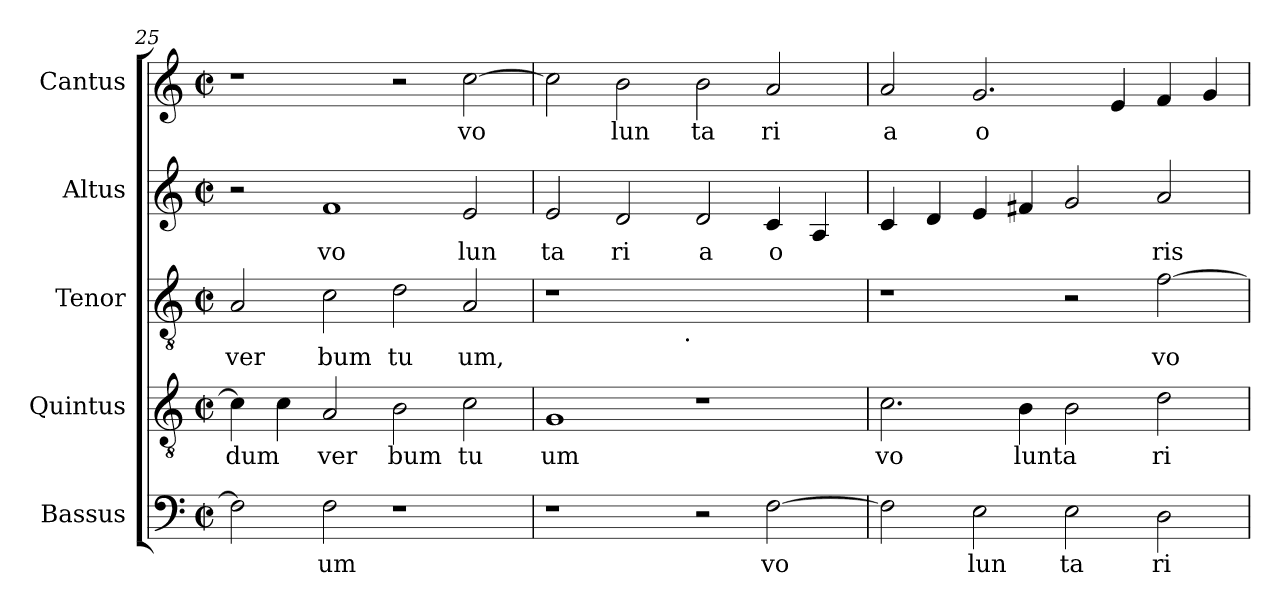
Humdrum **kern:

**kern	**text	**kern	**text	**kern	**text	**kern	**text	**kern	**text
*part5	*part5	*part4	*part4	*part3	*part3	*part2	*part2	*part1	*part1
*staff5	*staff5	*staff4	*staff4	*staff3	*staff3	*staff2	*staff2	*staff1	*staff1
*I"Bassus	*	*I"Quintus	*	*I"Tenor	*	*I"Altus	*	*I"Cantus	*
*clefF4	*	*clefGv2	*	*clefGv2	*	*clefG2	*	*clefG2	*
*k[]	*	*k[]	*	*k[]	*	*k[]	*	*k[]	*
*C:	*	*C:	*	*C:	*	*C:	*	*C:	*
*M2/2	*	*M2/2	*	*M2/2	*	*M2/2	*	*M2/2	*
*met(c|)	*	*met(c|)	*	*met(c|)	*	*met(c|)	*	*met(c|)	*
=25	=25	=25	=25	=25	=25	=25	=25	=25	=25
!	!LO:LY:b:cj	!	!LO:LY:b:cj	!	!LO:LY:b	!	!	!	!
2F\]	.	4c\]	dum	2A/	ver	2r	.	1r	.
!	!	!	!LO:LY:b:cj	!	!	!	!	!	!
.	.	4c\	.	.	.	.	.	.	.
!	!LO:LY:b:cj	!	!LO:LY:b:cj	!	!LO:LY:b	!	!LO:LY:b:cj	!	!
2F\	um	2A/	ver	2c\	bum	1f	vo	.	.
!	!	!	!LO:LY:b:cj	!	!LO:LY:b	!	!	!	!
1r	.	2B\	bum	2d\	tu	.	.	2r	.
!	!	!	!LO:LY:b:cj	!	!LO:LY:b	!	!LO:LY:b:cj	!	!LO:LY:b:cj
.	.	2c\	tu	2A/	um,	2e/	lun	[>2cc\	vo
=26	=26	=26	=26	=26	=26	=26	=26	=26	=26
!	!	!	!LO:LY:b:cj	!	!	!	!LO:LY:b:cj	!	!LO:LY:b:cj
*	*	*	*	*^	*	*	*	*	*
1r	.	1G	um	1r	2ryy	.	2e/	ta	2cc\]	.
!	!	!	!	!	!	!	!	!LO:LY:b:cj	!	!LO:LY:b:cj
.	.	.	.	.	4...ryy	.	2d/	ri	2b\	lun
!	!	!	!	!	!LO:TX:b:t=.	!	!	!	!	!
.	.	.	.	.	1ryy	.	.	.	.	.
!	!	!	!	!	!	!	!	!LO:LY:b:cj	!	!LO:LY:b:cj
2r	.	1r	.	1ryy	.	.	2d/	a	2b\	ta
!	!LO:LY:b:cj	!	!	!	!	!	!	!LO:LY:b:cj	!	!LO:LY:b:cj
[>2F\	vo	.	.	.	.	.	4c/	o	2a/	ri
!	!	!	!	!	!	!	!	!LO:LY:b:cj	!	!
.	.	.	.	.	.	.	4A/	.	.	.
.	.	.	.	.	32ryy	.	.	.	.	.
=27	=27	=27	=27	=27	=27	=27	=27	=27	=27	=27
!	!LO:LY:b:cj	!	!LO:LY:b:cj	!	!	!	!	!LO:LY:b:cj	!	!LO:LY:b:cj
*	*	*	*	*v	*v	*	*	*	*	*
2F\]	.	2.c\	vo	1r	.	4c/	.	2a/	a
!	!	!	!	!	!	!	!LO:LY:b:cj	!	!
.	.	.	.	.	.	4d/	.	.	.
!	!LO:LY:b:cj	!	!	!	!	!	!LO:LY:b:cj	!	!LO:LY:b:cj
2E\	lun	.	.	.	.	4e/	.	2.g/	o
!	!	!	!LO:LY:b:cj	!	!	!	!LO:LY:b:cj	!	!
.	.	4B\	lunta	.	.	4f#X/	.	.	.
!	!LO:LY:b:cj	!	!LO:LY:b:cj	!	!	!	!LO:LY:b:cj	!	!
2E\	ta	2B\	.	2r	.	2g/	.	.	.
!	!	!	!	!	!	!	!	!	!LO:LY:b:cj
.	.	.	.	.	.	.	.	4e/	.
!	!LO:LY:b:cj	!	!LO:LY:b:cj	!	!LO:LY:b	!	!LO:LY:b:cj	!	!LO:LY:b:cj
2D\	ri	2d\	ri	[>2f\	vo	2a/	ris	4f/	.
!	!	!	!	!	!	!	!	!	!LO:LY:b:cj
.	.	.	.	.	.	.	.	4g/	.
=	=	=	=	=	=	=	=	=	=
*-	*-	*-	*-	*-	*-	*-	*-	*-	*-
